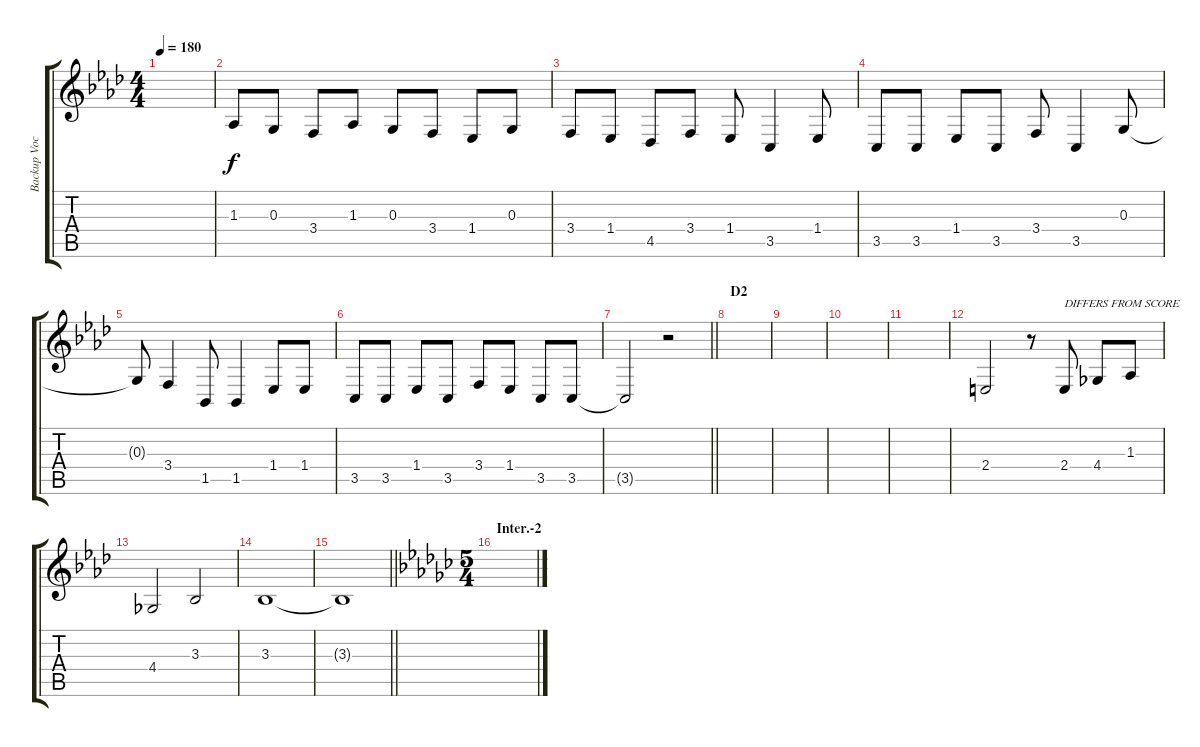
\track ("Backup Vocals" "Backup Voc") {instrument tuba}
\staff {score tabs}
\tuning (E4 B3 G3 D3 A2 E2) {hide}
\ts (4 4)
\tempo 180
\clef g2
\ks ab
|
1.3.8 0.3.8 3.4.8 1.3.8 0.3.8 3.4.8 1.4.8 0.3.8 |
3.4.8 1.4.8 4.5.8 3.4.8 1.4.8 3.5.4 1.4.8 |
3.5.8 3.5.8 1.4.8 3.5.8 3.4.8 3.5.4 0.3.8 |
0.3{t}.8 3.4.4 1.5.8 1.5.4 1.4.8 1.4.8 |
3.5.8 3.5.8 1.4.8 3.5.8 3.4.8 1.4.8 3.5.8 3.5.8 |
\barLineRight lightlight
3.5{t}.2 r.2 |
\section ("" "D2")
|
|
|
|
2.4.2 r.8 2.4.8{txt "DIFFERS FROM SCORE"} 4.4.8 1.3.8 |
4.4.2 3.3.2 |
3.3.1 |
\barLineRight lightlight
3.3{t}.1 |
\ts (5 4)
\section ("" "Inter.-2")
\ks gb
